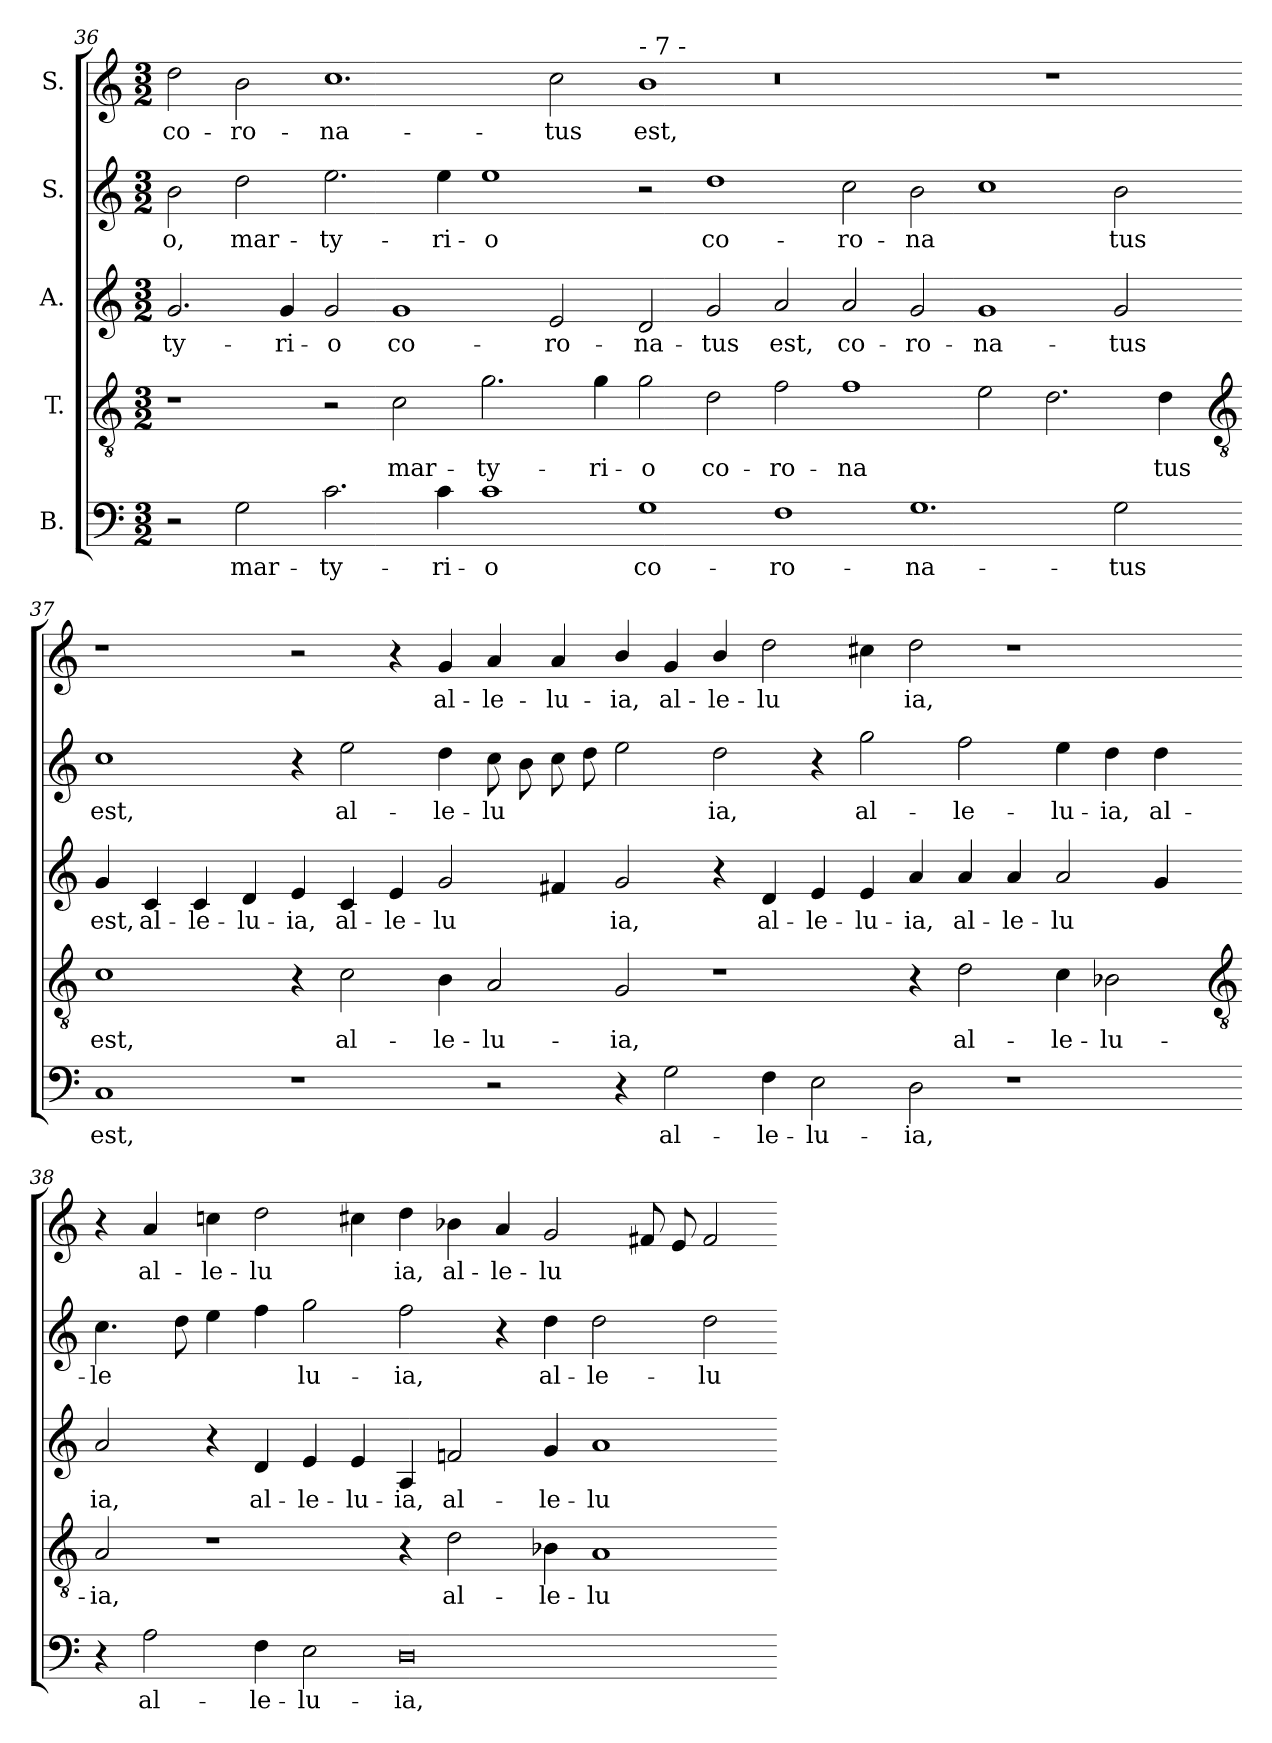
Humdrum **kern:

**kern	**text	**kern	**text	**kern	**text	**kern	**text	**kern	**text
*part5	*part5	*part4	*part4	*part3	*part3	*part2	*part2	*part1	*part1
*staff5	*staff5	*staff4	*staff4	*staff3	*staff3	*staff2	*staff2	*staff1	*staff1
*I"B.	*	*I"T.	*	*I"A.	*	*I"S.	*	*I"S.	*
!!LO:LB:g=z
*clefF4	*	*clefGv2	*	*clefG2	*	*clefG2	*	*clefG2	*
*k[]	*	*k[]	*	*k[]	*	*k[]	*	*k[]	*
*C:	*	*C:	*	*C:	*	*C:	*	*C:	*
*M3/2	*	*M3/2	*	*M3/2	*	*M3/2	*	*M3/2	*
=36	=36	=36	=36	=36	=36	=36	=36	=36	=36
!	!	!	!	!	!LO:LY:b	!	!LO:LY:b	!	!LO:LY:b
2r	.	1r	.	2.g	-ty-	2b	-o,	2dd	co-
!	!LO:LY:b	!	!	!	!	!	!LO:LY:b	!	!LO:LY:b
2G	mar-	.	.	.	.	2dd	mar-	2b	-ro-
!	!	!	!	!	!LO:LY:b	!	!	!	!
.	.	.	.	4g	-ri-	.	.	.	.
!	!LO:LY:b	!	!	!	!LO:LY:b	!	!LO:LY:b	!	!LO:LY:b
2.c	-ty-	2r	.	2g	-o	2.ee	-ty-	1.cc	-na-
!	!	!	!LO:LY:b	!	!LO:LY:b	!	!	!	!
.	.	2c	mar-	1g	co-	.	.	.	.
!	!LO:LY:b	!	!	!	!	!	!LO:LY:b	!	!
4c	-ri-	.	.	.	.	4ee	-ri-	.	.
!	!LO:LY:b	!	!LO:LY:b	!	!	!	!LO:LY:b	!	!
1c	-o	2.g	-ty-	.	.	1ee	-o	.	.
!	!	!	!	!	!LO:LY:b	!	!	!	!LO:LY:b
.	.	.	.	2e	-ro-	.	.	2cc	-tus
!	!	!	!LO:LY:b	!	!	!	!	!	!
.	.	4g	-ri-	.	.	.	.	.	.
!	!	!	!	!	!	!	!	!LO:TX:a:t=- 7 -	!
!	!LO:LY:b	!	!LO:LY:b	!	!LO:LY:b	!	!	!	!LO:LY:b
1G	co-	2g	-o	2d	-na-	2r	.	1b	est,
!	!	!	!LO:LY:b	!	!LO:LY:b	!	!LO:LY:b	!	!
.	.	2d	co-	2g	-tus	1dd	co-	.	.
!	!LO:LY:b	!	!LO:LY:b	!	!LO:LY:b	!	!	!	!
1F	-ro-	2f	-ro-	2a	est,	.	.	0r	.
!	!	!	!LO:LY:b	!	!LO:LY:b	!	!LO:LY:b	!	!
.	.	1f	-na	2a	co-	2cc	-ro-	.	.
!	!LO:LY:b	!	!	!	!LO:LY:b	!	!LO:LY:b	!	!
1.G	-na-	.	.	2g	-ro-	2b	-na	.	.
!	!	!	!	!	!LO:LY:b	!	!	!	!
.	.	2e	.	1g	-na-	1cc	.	.	.
.	.	2.d	.	.	.	.	.	1r	.
!	!LO:LY:b	!	!	!	!LO:LY:b	!	!LO:LY:b	!	!
2G	-tus	.	.	2g	-tus	2b	tus	.	.
!	!	!	!LO:LY:b	!	!	!	!	!	!
.	.	4d	tus	.	.	.	.	.	.
!!LO:LB:g=z
=37-	=37-	=37-	=37-	=37-	=37-	=37-	=37-	=37-	=37-
*	*	*clefGv2	*	*	*	*	*	*	*
!	!LO:LY:b	!	!LO:LY:b	!	!LO:LY:b	!	!LO:LY:b	!	!
1C	est,	1c	est,	4g	est,	1cc	est,	1r	.
!	!	!	!	!	!LO:LY:b	!	!	!	!
.	.	.	.	4c	al-	.	.	.	.
!	!	!	!	!	!LO:LY:b	!	!	!	!
.	.	.	.	4c	-le-	.	.	.	.
!	!	!	!	!	!LO:LY:b	!	!	!	!
.	.	.	.	4d	-lu-	.	.	.	.
!	!	!	!	!	!LO:LY:b	!	!	!	!
1r	.	4r	.	4e	-ia,	4r	.	2r	.
!	!	!	!LO:LY:b	!	!LO:LY:b	!	!LO:LY:b	!	!
.	.	2c	al-	4c	al-	2ee	al-	.	.
!	!	!	!	!	!LO:LY:b	!	!	!	!
.	.	.	.	4e	-le-	.	.	4r	.
!	!	!	!LO:LY:b	!	!LO:LY:b	!	!LO:LY:b	!	!LO:LY:b
.	.	4B	-le-	2g	-lu	4dd	-le-	4g	al-
!	!	!	!LO:LY:b	!	!	!	!LO:LY:b	!	!LO:LY:b
2r	.	2A	-lu-	.	.	8cc	-lu	4a	-le-
.	.	.	.	.	.	8b	.	.	.
!	!	!	!	!	!	!	!	!	!LO:LY:b
.	.	.	.	4f#X	.	8cc	.	4a	-lu-
.	.	.	.	.	.	8dd	.	.	.
!	!	!	!LO:LY:b	!	!LO:LY:b	!	!	!	!LO:LY:b
4r	.	2G	-ia,	2g	ia,	2ee	.	4b/	-ia,
!	!LO:LY:b	!	!	!	!	!	!	!	!LO:LY:b
2G	al-	.	.	.	.	.	.	4g/	al-
!	!	!	!	!	!	!	!LO:LY:b	!	!LO:LY:b
.	.	1r	.	4r	.	2dd	ia,	4b/	-le-
!	!LO:LY:b	!	!	!	!LO:LY:b	!	!	!	!LO:LY:b
4F	-le-	.	.	4d	al-	.	.	2dd	-lu
!	!LO:LY:b	!	!	!	!LO:LY:b	!	!	!	!
2E	-lu-	.	.	4e	-le-	4r	.	.	.
!	!	!	!	!	!LO:LY:b	!	!LO:LY:b	!	!
.	.	.	.	4e	-lu-	2gg	al-	4cc#X	.
!	!LO:LY:b	!	!	!	!LO:LY:b	!	!	!	!LO:LY:b
2D	-ia,	4r	.	4a	-ia,	.	.	2dd	ia,
!	!	!	!LO:LY:b	!	!LO:LY:b	!	!LO:LY:b	!	!
.	.	2d	al-	4a	al-	2ff	-le-	.	.
!	!	!	!	!	!LO:LY:b	!	!	!	!
1r	.	.	.	4a	-le-	.	.	1r	.
!	!	!	!LO:LY:b	!	!LO:LY:b	!	!LO:LY:b	!	!
.	.	4c	-le-	2a	-lu	4ee	-lu-	.	.
!	!	!	!LO:LY:b	!	!	!	!LO:LY:b	!	!
.	.	2B-X	-lu-	.	.	4dd	-ia,	.	.
!	!	!	!	!	!	!	!LO:LY:b	!	!
.	.	.	.	4g	.	4dd	al-	.	.
!!LO:LB:g=z
=38-	=38-	=38-	=38-	=38-	=38-	=38-	=38-	=38-	=38-
*	*	*clefGv2	*	*	*	*	*	*	*
!	!	!	!LO:LY:b	!	!LO:LY:b	!	!LO:LY:b	!	!
4r	.	2A	-ia,	2a	ia,	4.cc	-le	4r	.
!	!LO:LY:b	!	!	!	!	!	!	!	!LO:LY:b
2A	al-	.	.	.	.	.	.	4a	al-
.	.	.	.	.	.	8dd	.	.	.
!	!	!	!	!	!	!	!	!	!LO:LY:b
.	.	1r	.	4r	.	4ee	.	4cc	-le-
!	!LO:LY:b	!	!	!	!LO:LY:b	!	!	!	!LO:LY:b
4F	-le-	.	.	4d	al-	4ff	.	2dd	-lu
!	!LO:LY:b	!	!	!	!LO:LY:b	!	!LO:LY:b	!	!
2E	-lu-	.	.	4e	-le-	2gg	lu-	.	.
!	!	!	!	!	!LO:LY:b	!	!	!	!
.	.	.	.	4e	-lu-	.	.	4cc#X	.
!	!LO:LY:b	!	!	!	!LO:LY:b	!	!LO:LY:b	!	!LO:LY:b
0D	-ia,	4r	.	4A	-ia,	2ff	-ia,	4dd	ia,
!	!	!	!LO:LY:b	!	!LO:LY:b	!	!	!	!LO:LY:b
.	.	2d	al-	2f	al-	.	.	4b-X	al-
!	!	!	!	!	!	!	!	!	!LO:LY:b
.	.	.	.	.	.	4r	.	4a	-le-
!	!	!	!LO:LY:b	!	!LO:LY:b	!	!LO:LY:b	!	!LO:LY:b
.	.	4B-X	-le-	4g	-le-	4dd	al-	2g	-lu
!	!	!	!LO:LY:b	!	!LO:LY:b	!	!LO:LY:b	!	!
.	.	1A	-lu-	1a	-lu-	2dd	-le-	.	.
.	.	.	.	.	.	.	.	8f#X	.
.	.	.	.	.	.	.	.	8e	.
!	!	!	!	!	!	!	!LO:LY:b	!	!
.	.	.	.	.	.	2dd	-lu-	2f#	.
=-	=-	=-	=-	=-	=-	=-	=-	=-	=-
*-	*-	*-	*-	*-	*-	*-	*-	*-	*-
